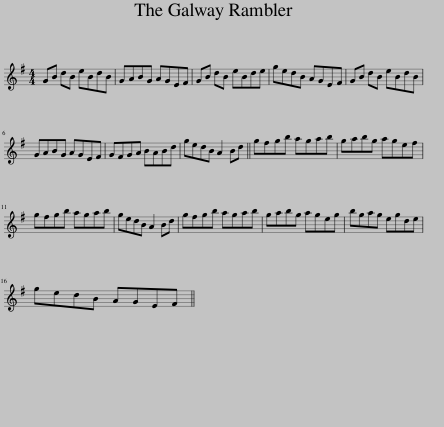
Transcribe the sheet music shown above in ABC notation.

X:1
L:1/8
M:4/4
I:linebreak $
K:G
V:1 treble
V:1
 GB dB eBdB | GABG AGEF | GB dB eBde | gedB AGEF | GB dB eBdB |$ %5
 GABG AGEF | GFGA BABd | gedB A2 Bd || gfgb agab | gabg agef |$ %10
 gfgb agab | gedB A2 Bd | gfgb agab | gabg ageg | bgag egde |$ %15
 gedB AGEF || %16
